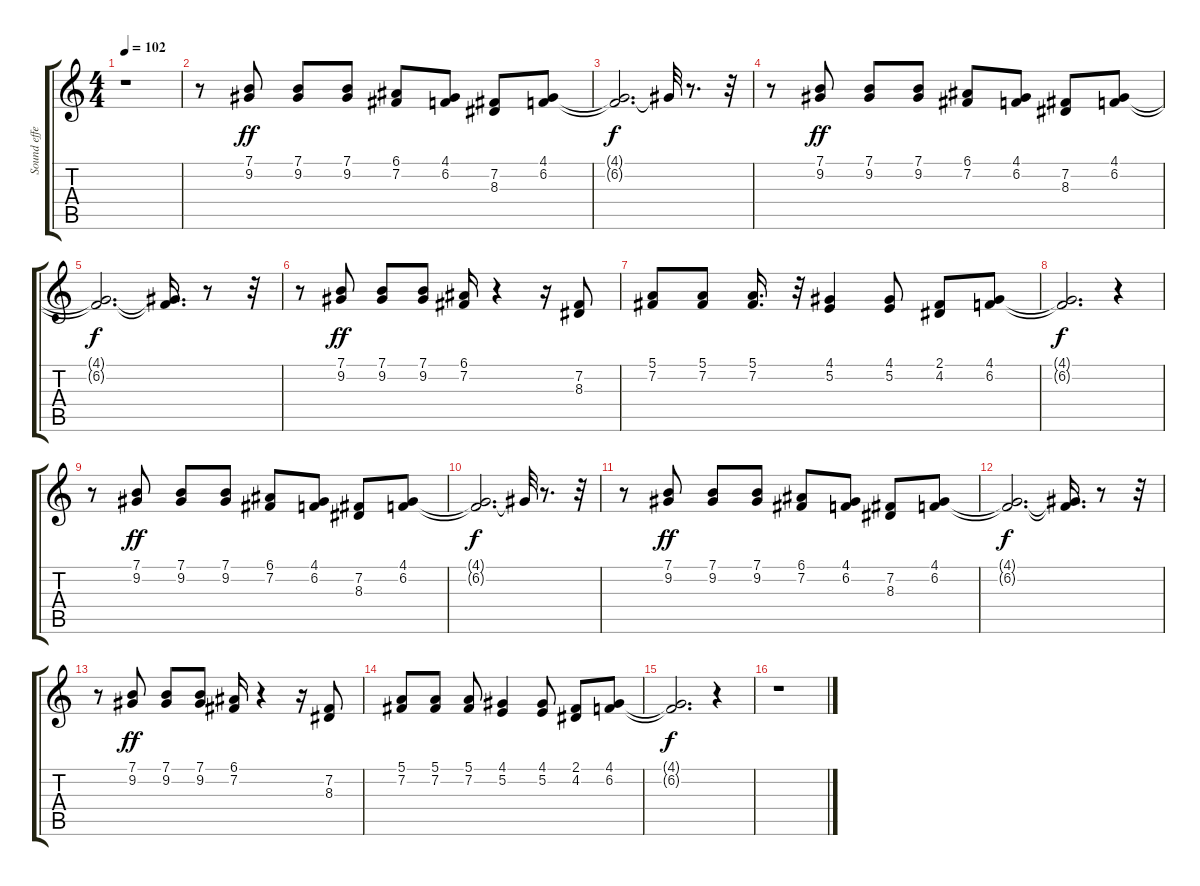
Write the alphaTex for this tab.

\track ("Sound effects" "Sound effe") {instrument synthvoice}
\staff {score tabs}
\tuning (E4 B3 G3 D3 A2 E2) {hide}
\ts (4 4)
\tempo 102
\clef g2
\ks c
r.1{dy f} |
r.8 (7.1 9.2).8{dy ff} (7.1 9.2).8 (7.1 9.2).8 (6.1 7.2).8 (4.1 6.2).8 (7.2 8.3).8 (4.1 6.2).8 |
(4.1{t} 6.2{t}).2{d dy f} 4.1{t}.32 r.8{d} r.32 |
r.8 (7.1 9.2).8{dy ff} (7.1 9.2).8 (7.1 9.2).8 (6.1 7.2).8 (4.1 6.2).8 (7.2 8.3).8 (4.1 6.2).8 |
(4.1{t} 6.2{t}).2{d dy f} (4.1{t} 6.2{t}).16{d} r.8 r.32 |
r.8 (7.1 9.2).8{dy ff} (7.1 9.2).8 (7.1 9.2).8 (6.1 7.2).16 r.4 r.16 (7.2 8.3).8 |
(5.1 7.2).8 (5.1 7.2).8 (5.1 7.2).16{d} r.32 (4.1 5.2).4 (4.1 5.2).8 (2.1 4.2).8 (4.1 6.2).8 |
(4.1{t} 6.2{t}).2{d dy f} r.4 |
r.8 (7.1 9.2).8{dy ff} (7.1 9.2).8 (7.1 9.2).8 (6.1 7.2).8 (4.1 6.2).8 (7.2 8.3).8 (4.1 6.2).8 |
(4.1{t} 6.2{t}).2{d dy f} 4.1{t}.32 r.8{d} r.32 |
r.8 (7.1 9.2).8{dy ff} (7.1 9.2).8 (7.1 9.2).8 (6.1 7.2).8 (4.1 6.2).8 (7.2 8.3).8 (4.1 6.2).8 |
(4.1{t} 6.2{t}).2{d dy f} (4.1{t} 6.2{t}).16{d} r.8 r.32 |
r.8 (7.1 9.2).8{dy ff} (7.1 9.2).8 (7.1 9.2).8 (6.1 7.2).16 r.4 r.16 (7.2 8.3).8 |
(5.1 7.2).8 (5.1 7.2).8 (5.1 7.2).8 (4.1 5.2).4 (4.1 5.2).8 (2.1 4.2).8 (4.1 6.2).8 |
(4.1{t} 6.2{t}).2{d dy f} r.4 |
r.1
